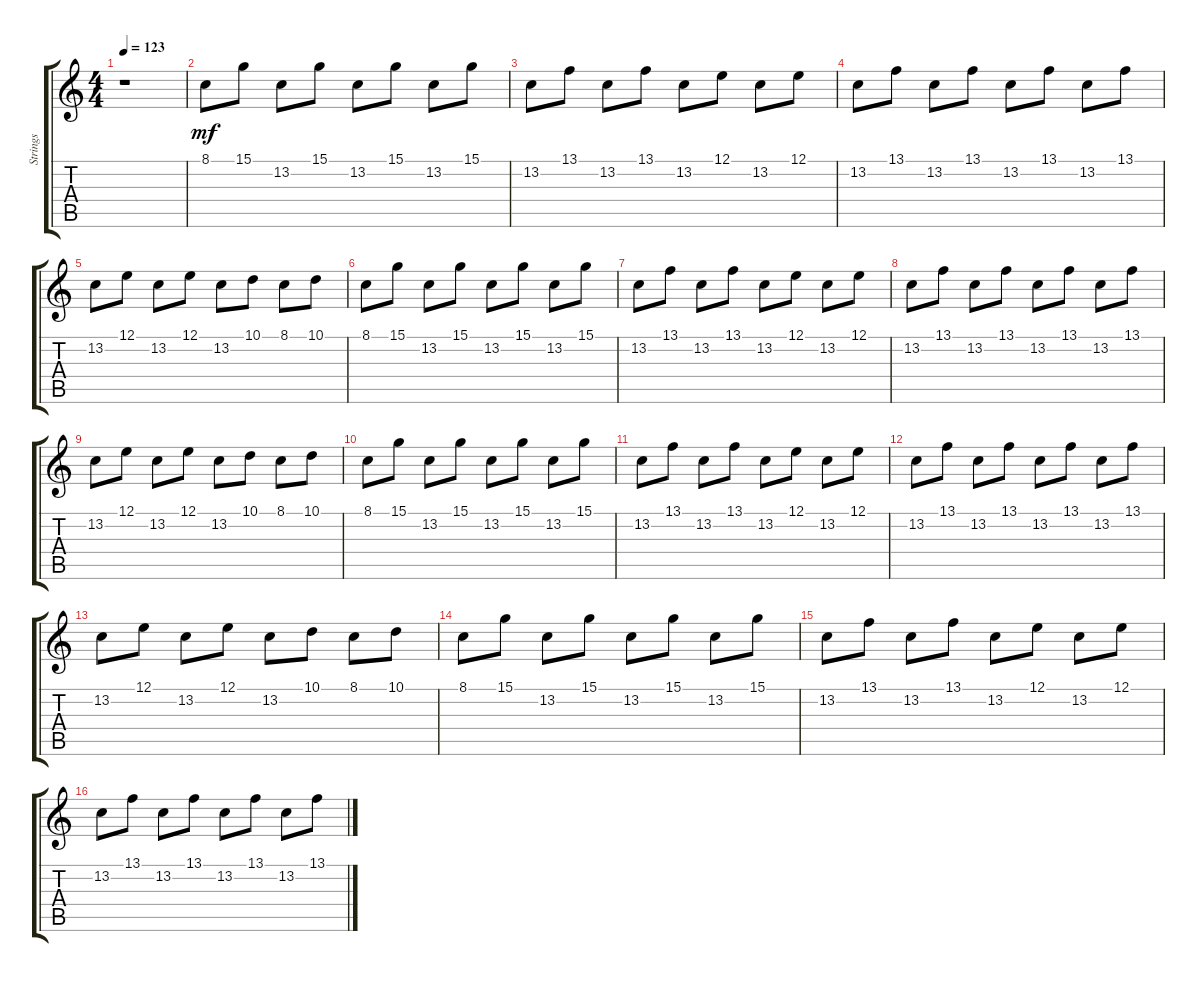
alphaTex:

\track ("Strings" "Strings") {instrument synthstrings2}
\staff {score tabs}
\tuning (E4 B3 G3 D3 A2 E2) {hide}
\ts (4 4)
\tempo 123
\clef g2
\ks c
r.1{dy mf} |
8.1.8 15.1.8 13.2.8 15.1.8 13.2.8 15.1.8 13.2.8 15.1.8 |
13.2.8 13.1.8 13.2.8 13.1.8 13.2.8 12.1.8 13.2.8 12.1.8 |
13.2.8 13.1.8 13.2.8 13.1.8 13.2.8 13.1.8 13.2.8 13.1.8 |
13.2.8 12.1.8 13.2.8 12.1.8 13.2.8 10.1.8 8.1.8 10.1.8 |
8.1.8 15.1.8 13.2.8 15.1.8 13.2.8 15.1.8 13.2.8 15.1.8 |
13.2.8 13.1.8 13.2.8 13.1.8 13.2.8 12.1.8 13.2.8 12.1.8 |
13.2.8 13.1.8 13.2.8 13.1.8 13.2.8 13.1.8 13.2.8 13.1.8 |
13.2.8 12.1.8 13.2.8 12.1.8 13.2.8 10.1.8 8.1.8 10.1.8 |
8.1.8 15.1.8 13.2.8 15.1.8 13.2.8 15.1.8 13.2.8 15.1.8 |
13.2.8 13.1.8 13.2.8 13.1.8 13.2.8 12.1.8 13.2.8 12.1.8 |
13.2.8 13.1.8 13.2.8 13.1.8 13.2.8 13.1.8 13.2.8 13.1.8 |
13.2.8 12.1.8 13.2.8 12.1.8 13.2.8 10.1.8 8.1.8 10.1.8 |
8.1.8 15.1.8 13.2.8 15.1.8 13.2.8 15.1.8 13.2.8 15.1.8 |
13.2.8 13.1.8 13.2.8 13.1.8 13.2.8 12.1.8 13.2.8 12.1.8 |
13.2.8 13.1.8 13.2.8 13.1.8 13.2.8 13.1.8 13.2.8 13.1.8
